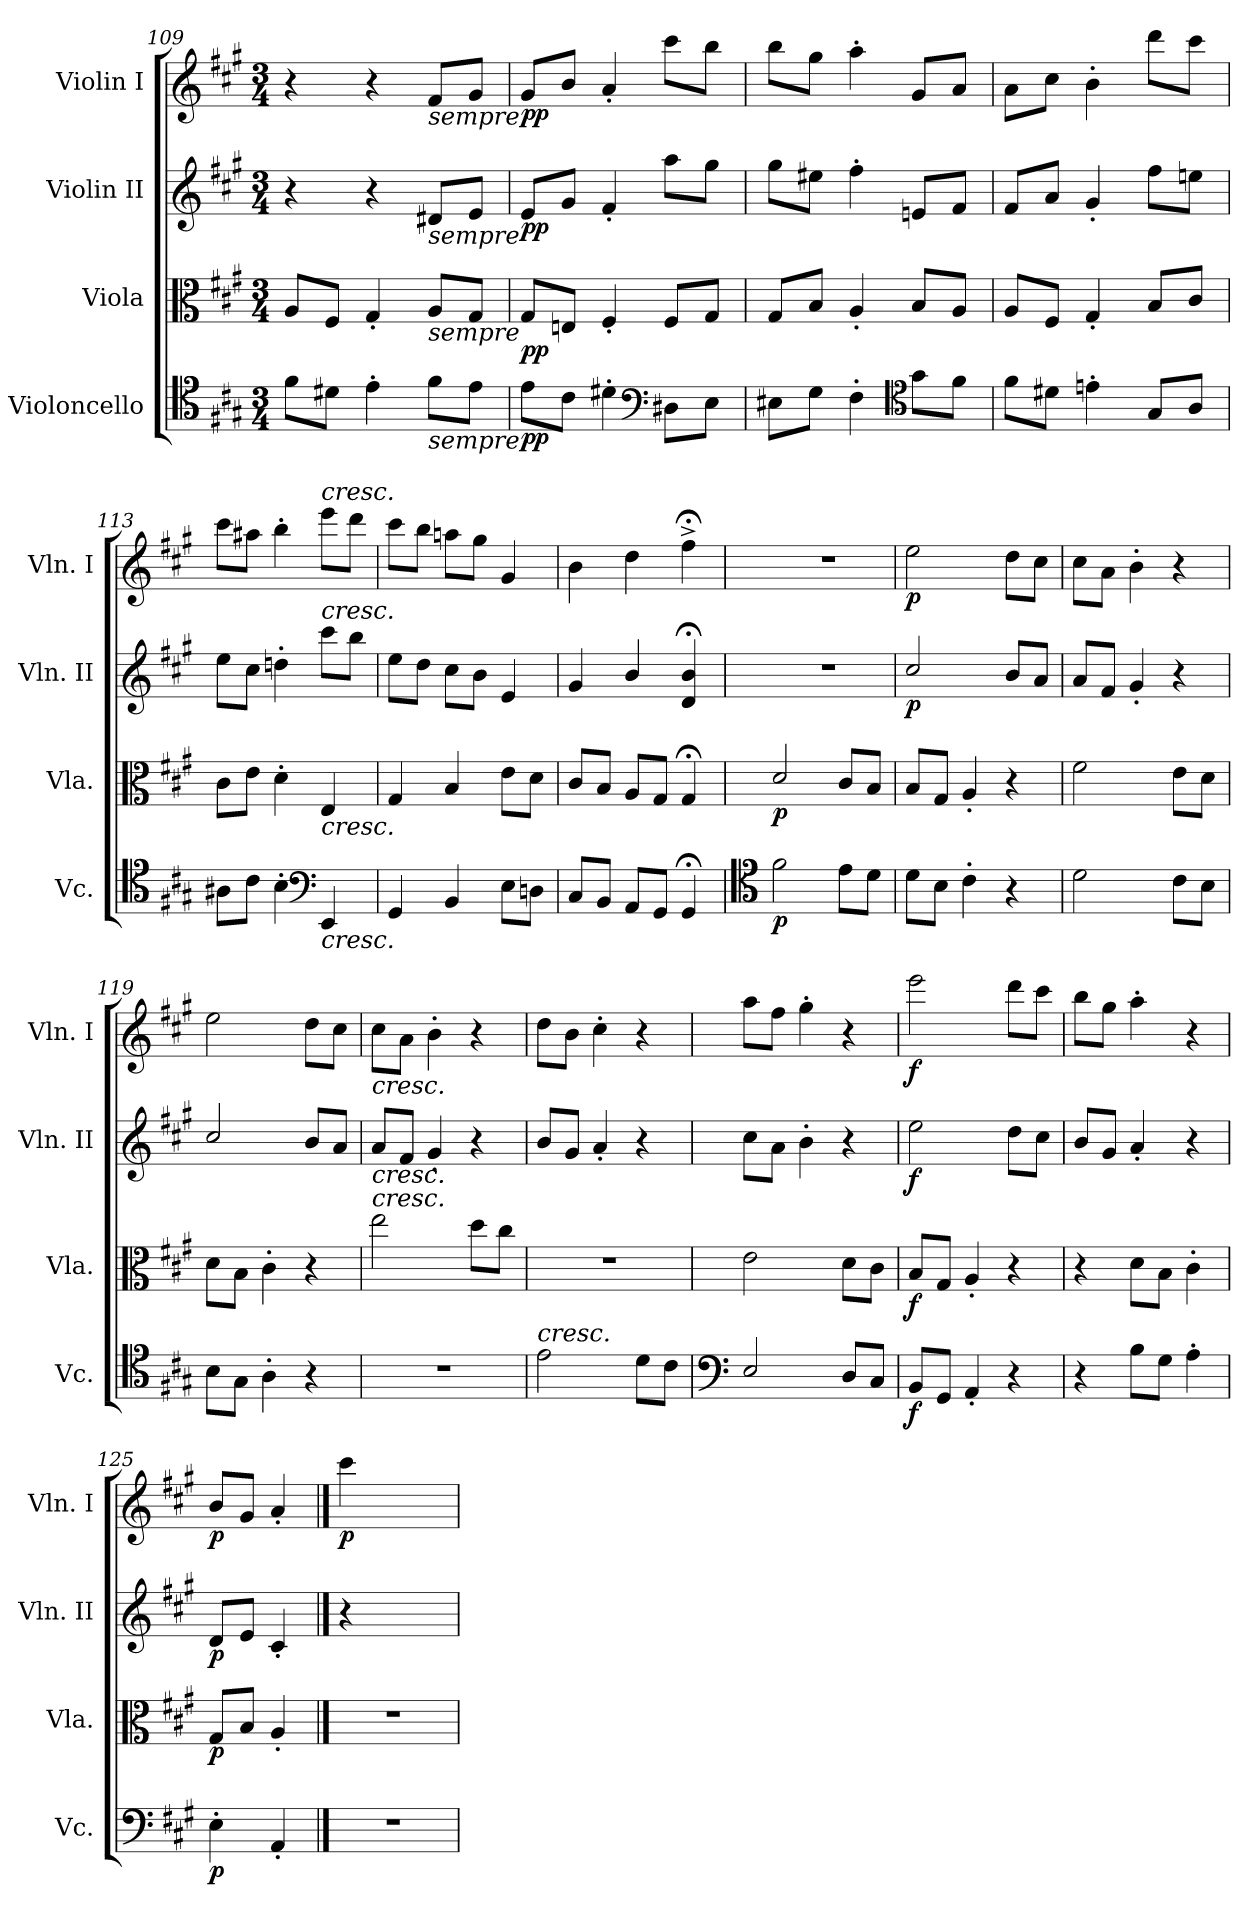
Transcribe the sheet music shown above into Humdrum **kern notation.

**kern	**dynam	**kern	**dynam	**kern	**dynam	**kern	**dynam
*part4	*part4	*part3	*part3	*part2	*part2	*part1	*part1
*staff4	*staff4	*staff3	*staff3	*staff2	*staff2	*staff1	*staff1
*I"Violoncello	*	*I"Viola	*	*I"Violin II	*	*I"Violin I	*
*I'Vc.	*	*I'Vla.	*	*I'Vln. II	*	*I'Vln. I	*
*clefC4	*	*clefC3	*	*clefG2	*	*clefG2	*
*k[f#c#g#]	*	*k[f#c#g#]	*	*k[f#c#g#]	*	*k[f#c#g#]	*
*M3/4	*	*M3/4	*	*M3/4	*	*M3/4	*
=109	=109	=109	=109	=109	=109	=109	=109
8f#\L	.	8A/L	.	4r	.	4r	.
8d#X\J	.	8F#/J	.	.	.	.	.
4e'\	.	4G#'/	.	4r	.	4r	.
!	!	!	!	!	!	!LO:TX:b:i:t=sempre	!
!	!	!	!	!LO:TX:b:i:t=sempre	!	!	!
!	!	!LO:TX:b:i:t=sempre	!	!	!	!	!
!LO:TX:b:i:t=sempre	!	!	!	!	!	!	!
8f#\L	.	8A/L	.	8d#X/L	.	8f#/L	.
8e\J	.	8G#/J	.	8e/J	.	8g#/J	.
=110	=110	=110	=110	=110	=110	=110	=110
!	!LO:DY:b	!	!LO:DY:b	!	!LO:DY:b	!	!LO:DY:b
8e\L	pp	8G#/L	pp	8e/L	pp	8g#/L	pp
8c#\J	.	8En/J	.	8g#/J	.	8b/J	.
4d#X'\	.	4F#'/	.	4f#'/	.	4a'/	.
*clefF4	*	*	*	*	*	*	*
8D#X\L	.	8F#/L	.	8aa\L	.	8ccc#\L	.
8E\J	.	8G#/J	.	8gg#\J	.	8bb\J	.
=111	=111	=111	=111	=111	=111	=111	=111
8E#X\L	.	8G#/L	.	8gg#\L	.	8bb\L	.
8G#\J	.	8B/J	.	8ee#X\J	.	8gg#\J	.
4F#'\	.	4A'/	.	4ff#'\	.	4aa'\	.
*clefC4	*	*	*	*	*	*	*
8g#\L	.	8B/L	.	8en/L	.	8g#/L	.
8f#\J	.	8A/J	.	8f#/J	.	8a/J	.
=112	=112	=112	=112	=112	=112	=112	=112
8f#\L	.	8A/L	.	8f#/L	.	8a\L	.
8d#X\J	.	8F#/J	.	8a/J	.	8cc#\J	.
4en'\	.	4G#'/	.	4g#'/	.	4b'\	.
8G#/L	.	8B/L	.	8ff#\L	.	8ddd\L	.
8A/J	.	8c#/J	.	8een\J	.	8ccc#\J	.
=113	=113	=113	=113	=113	=113	=113	=113
8A#X\L	.	8c#\L	.	8ee\L	.	8ccc#\L	.
8c#\J	.	8e\J	.	8cc#\J	.	8aa#X\J	.
4B'\	.	4d'\	.	4ddn'\	.	4bb'\	.
*clefF4	*	*	*	*	*	*	*
!	!	!	!	!	!	!LO:TX:a:i:t=cresc.	!
!	!	!	!	!LO:TX:a:i:t=cresc.	!	!	!
!	!	!LO:TX:b:i:t=cresc.	!	!	!	!	!
!LO:TX:b:i:t=cresc.	!	!	!	!	!	!	!
4EE/	.	4E/	.	8ccc#\L	.	8eee\L	.
.	.	.	.	8bb\J	.	8ddd\J	.
=114	=114	=114	=114	=114	=114	=114	=114
4GG#/	.	4G#/	.	8ee\L	.	8ccc#\L	.
.	.	.	.	8dd\J	.	8bb\J	.
4BB/	.	4B/	.	8cc#\L	.	8aan\L	.
.	.	.	.	8b\J	.	8gg#\J	.
8E\L	.	8e\L	.	4e/	.	4g#/	.
8Dn\J	.	8d\J	.	.	.	.	.
=115	=115	=115	=115	=115	=115	=115	=115
8C#/L	.	8c#/L	.	4g#/	.	4b\	.
8BB/J	.	8B/J	.	.	.	.	.
8AA/L	.	8A/L	.	4b/	.	4dd\	.
8GG#/J	.	8G#/J	.	.	.	.	.
4GG#;</	.	4G#;</	.	4d/;< 4b/;<	.	4ff#;<^\	.
=116	=116	=116	=116	=116	=116	=116	=116
*clefC4	*	*	*	*	*	*	*
!	!LO:DY:b	!	!LO:DY:b	!	!	!	!
2f#\	p	2d/	p	2.r	.	2.r	.
8e\L	.	8c#/L	.	.	.	.	.
8d\J	.	8B/J	.	.	.	.	.
=117	=117	=117	=117	=117	=117	=117	=117
!	!	!	!	!	!LO:DY:b	!	!LO:DY:b
8d\L	.	8B/L	.	2cc#/	p	2ee\	p
8B\J	.	8G#/J	.	.	.	.	.
4c#'\	.	4A'/	.	.	.	.	.
4r	.	4r	.	8b/L	.	8dd\L	.
.	.	.	.	8a/J	.	8cc#\J	.
=118	=118	=118	=118	=118	=118	=118	=118
2d\	.	2f#\	.	8a/L	.	8cc#\L	.
.	.	.	.	8f#/J	.	8a\J	.
.	.	.	.	4g#'/	.	4b'\	.
8c#\L	.	8e\L	.	4r	.	4r	.
8B\J	.	8d\J	.	.	.	.	.
=119	=119	=119	=119	=119	=119	=119	=119
8B\L	.	8d\L	.	2cc#/	.	2ee\	.
8G#\J	.	8B\J	.	.	.	.	.
4A'\	.	4c#'\	.	.	.	.	.
4r	.	4r	.	8b/L	.	8dd\L	.
.	.	.	.	8a/J	.	8cc#\J	.
=120	=120	=120	=120	=120	=120	=120	=120
!	!	!	!	!	!	!LO:TX:b:i:t=cresc.	!
!	!	!	!	!LO:TX:b:i:t=cresc.	!	!	!
!	!	!LO:TX:a:i:t=cresc.	!	!	!	!	!
2.r	.	2ee\	.	8a/L	.	8cc#\L	.
.	.	.	.	8f#/J	.	8a\J	.
.	.	.	.	4g#'/	.	4b'\	.
.	.	8dd\L	.	4r	.	4r	.
.	.	8cc#\J	.	.	.	.	.
=121	=121	=121	=121	=121	=121	=121	=121
!LO:TX:a:i:t=cresc.	!	!	!	!	!	!	!
2e\	.	2.r	.	8b/L	.	8dd\L	.
.	.	.	.	8g#/J	.	8b\J	.
.	.	.	.	4a'/	.	4cc#'\	.
8d\L	.	.	.	4r	.	4r	.
8c#\J	.	.	.	.	.	.	.
=122	=122	=122	=122	=122	=122	=122	=122
*clefF4	*	*	*	*	*	*	*
2E/	.	2e\	.	8cc#\L	.	8aa\L	.
.	.	.	.	8a\J	.	8ff#\J	.
.	.	.	.	4b'\	.	4gg#'\	.
8D/L	.	8d\L	.	4r	.	4r	.
8C#/J	.	8c#\J	.	.	.	.	.
=123	=123	=123	=123	=123	=123	=123	=123
!	!LO:DY:b	!	!LO:DY:b	!	!LO:DY:b	!	!LO:DY:b
8BB/L	f	8B/L	f	2ee\	f	2eee\	f
8GG#/J	.	8G#/J	.	.	.	.	.
4AA'/	.	4A'/	.	.	.	.	.
4r	.	4r	.	8dd\L	.	8ddd\L	.
.	.	.	.	8cc#\J	.	8ccc#\J	.
=124	=124	=124	=124	=124	=124	=124	=124
4r	.	4r	.	8b/L	.	8bb\L	.
.	.	.	.	8g#/J	.	8gg#\J	.
8B\L	.	8d\L	.	4a'/	.	4aa'\	.
8G#\J	.	8B\J	.	.	.	.	.
4A'\	.	4c#'\	.	4r	.	4r	.
=125	=125	=125	=125	=125	=125	=125	=125
!	!LO:DY:b	!	!LO:DY:b	!	!LO:DY:b	!	!LO:DY:b
4E'\	p	8G#/L	p	8d/L	p	8b/L	p
.	.	8B/J	.	8e/J	.	8g#/J	.
4AA'/	.	4A'/	.	4c#'/	.	4a'/	.
==126	==126	==126	==126	==126	==126	==126	==126
!	!	!	!	!	!	!	!LO:DY:b
2.r	.	2.r	.	4r	.	4ccc#\	p
.	.	.	.	2ryy	.	2ryy	.
=	=	=	=	=	=	=	=
*-	*-	*-	*-	*-	*-	*-	*-
